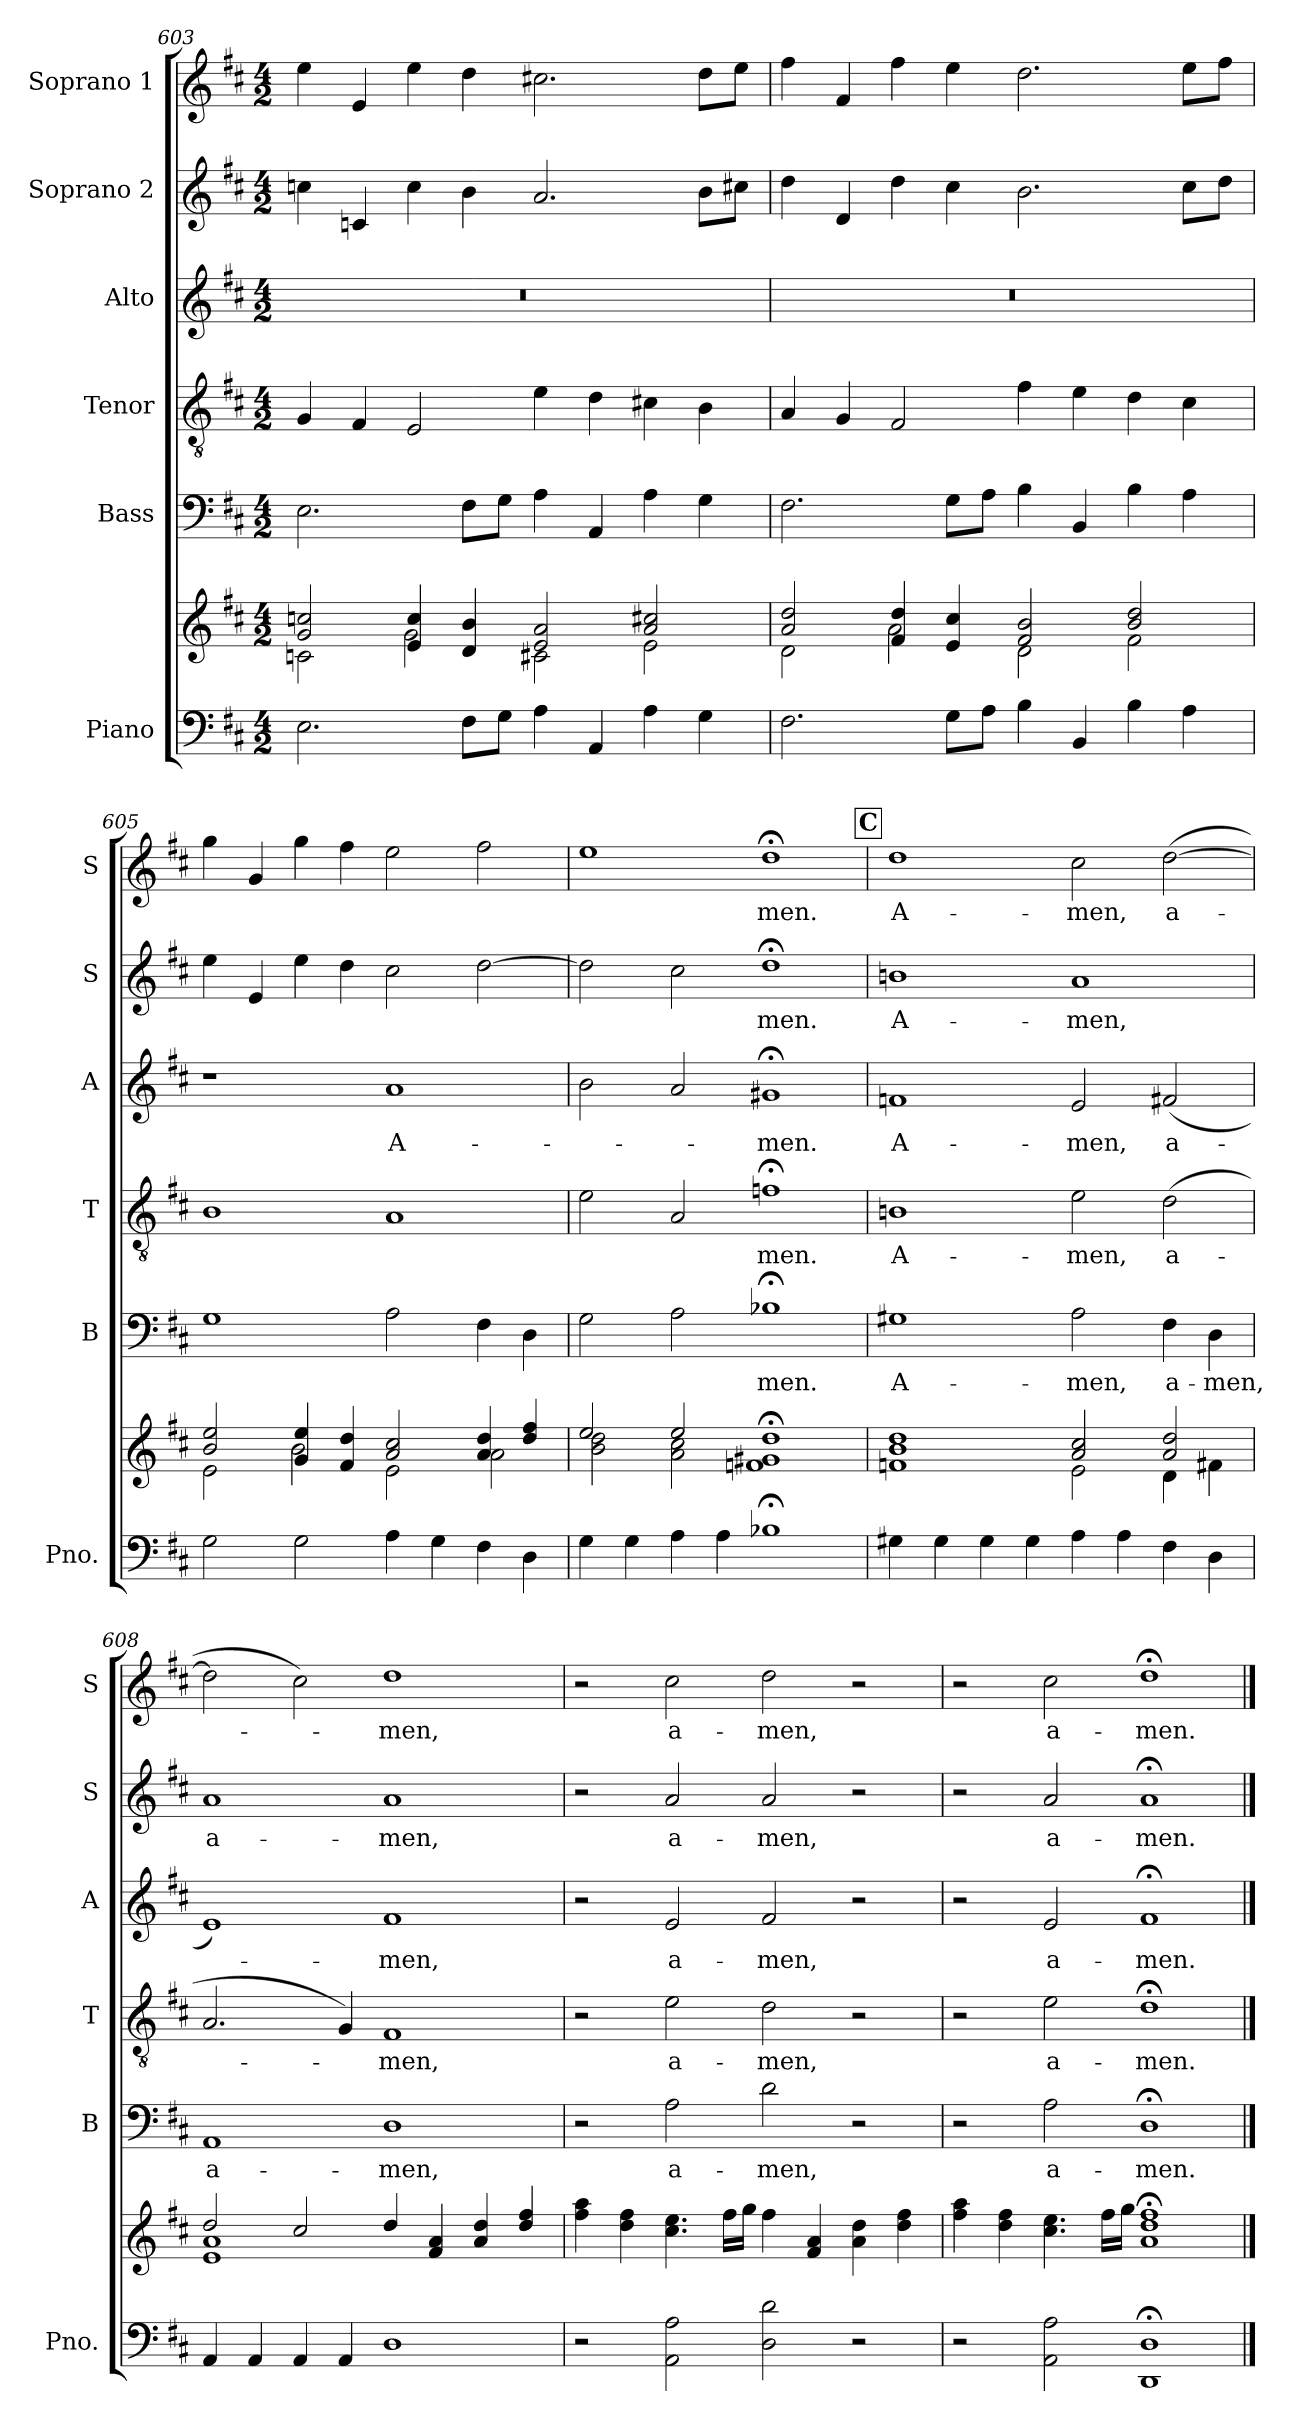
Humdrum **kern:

**kern	**kern	**kern	**text	**kern	**text	**kern	**text	**kern	**text	**kern	**text
*part6	*part6	*part5	*part5	*part4	*part4	*part3	*part3	*part2	*part2	*part1	*part1
*staff7	*staff6	*staff5	*staff5	*staff4	*staff4	*staff3	*staff3	*staff2	*staff2	*staff1	*staff1
*I"Piano	*	*I"Bass	*	*I"Tenor	*	*I"Alto	*	*I"Soprano 2	*	*I"Soprano 1	*
*I'Pno.	*	*I'B	*	*I'T	*	*I'A	*	*I'S	*	*I'S	*
*clefF4	*clefG2	*clefF4	*	*clefGv2	*	*clefG2	*	*clefG2	*	*clefG2	*
*k[f#c#]	*k[f#c#]	*k[f#c#]	*	*k[f#c#]	*	*k[f#c#]	*	*k[f#c#]	*	*k[f#c#]	*
*D:	*D:	*D:	*	*D:	*	*D:	*	*D:	*	*D:	*
*M4/2	*M4/2	*M4/2	*	*M4/2	*	*M4/2	*	*M4/2	*	*M4/2	*
=603	=603	=603	=603	=603	=603	=603	=603	=603	=603	=603	=603
*	*^	*	*	*	*	*	*	*	*	*	*
2.E\	2g/ 2ccn/	2cn\	2.E\	.	4G/	.	0r	.	4ccn\	.	4ee\	.
.	.	.	.	.	4F#/	.	.	.	4cn/	.	4e/	.
.	4e/ 4cc/	2g\	.	.	2E/	.	.	.	4cc\	.	4ee\	.
8F#\L	4d/ 4b/	.	8F#\L	.	.	.	.	.	4b\	.	4dd\	.
8G\J	.	.	8G\J	.	.	.	.	.	.	.	.	.
4A\	2e/ 2a/	2c#X\	4A\	.	4e\	.	.	.	2.a/	.	2.cc#X\	.
4AA/	.	.	4AA/	.	4d\	.	.	.	.	.	.	.
4A\	2a/ 2cc#X/	2e\	4A\	.	4c#X\	.	.	.	.	.	.	.
4G\	.	.	4G\	.	4B\	.	.	.	8b\L	.	8dd\L	.
.	.	.	.	.	.	.	.	.	8cc#X\J	.	8ee\J	.
!!LO:PB:g=z
=604	=604	=604	=604	=604	=604	=604	=604	=604	=604	=604	=604	=604
2.F#\	2a/ 2dd/	2d\	2.F#\	.	4A/	.	0r	.	4dd\	.	4ff#\	.
.	.	.	.	.	4G/	.	.	.	4d/	.	4f#/	.
.	4f#/ 4dd/	2a\	.	.	2F#/	.	.	.	4dd\	.	4ff#\	.
8G\L	4e/ 4cc#/	.	8G\L	.	.	.	.	.	4cc#\	.	4ee\	.
8A\J	.	.	8A\J	.	.	.	.	.	.	.	.	.
4B\	2f#/ 2b/	2d\	4B\	.	4f#\	.	.	.	2.b\	.	2.dd\	.
4BB/	.	.	4BB/	.	4e\	.	.	.	.	.	.	.
4B\	2b/ 2dd/	2f#\	4B\	.	4d\	.	.	.	.	.	.	.
4A\	.	.	4A\	.	4c#\	.	.	.	8cc#\L	.	8ee\L	.
.	.	.	.	.	.	.	.	.	8dd\J	.	8ff#\J	.
=605	=605	=605	=605	=605	=605	=605	=605	=605	=605	=605	=605	=605
2G\	2b/ 2ee/	2e\	1G	.	1B	.	1r	.	4ee\	.	4gg\	.
.	.	.	.	.	.	.	.	.	4e/	.	4g/	.
2G\	4g/ 4ee/	2b\	.	.	.	.	.	.	4ee\	.	4gg\	.
.	4f#/ 4dd/	.	.	.	.	.	.	.	4dd\	.	4ff#\	.
!	!	!	!	!	!	!	!	!LO:LY:b	!	!	!	!
4A\	2a/ 2cc#/	2e\	2A\	.	1A	.	1a	A-	2cc#\	.	2ee\	.
4G\	.	.	.	.	.	.	.	.	.	.	.	.
4F#\	4a/ 4dd/	2a\	4F#\	.	.	.	.	.	[2dd\	.	2ff#\	.
4D\	4dd/ 4ff#/	.	4D\	.	.	.	.	.	.	.	.	.
=606	=606	=606	=606	=606	=606	=606	=606	=606	=606	=606	=606	=606
4G\	2ee/	2b\ 2dd\	2G\	.	2e\	.	2b\	.	2dd\]	.	1ee	.
4G\	.	.	.	.	.	.	.	.	.	.	.	.
4A\	2ee/	2a\ 2cc#\	2A\	.	2A/	.	2a/	.	2cc#\	.	.	.
4A\	.	.	.	.	.	.	.	.	.	.	.	.
!	!	!	!	!LO:LY:b	!	!LO:LY:b	!	!LO:LY:b	!	!LO:LY:b	!	!LO:LY:b
1B-X;<	1dd;<	1fn 1g#X	1B-X;<	-men.	1fn;<	-men.	1g#X;<	-men.	1dd;<	-men.	1dd;<	-men.
!!LO:LB:g=z
!!LO:REH:place=s1:a:B:fs=14:t=C
=607	=607	=607	=607	=607	=607	=607	=607	=607	=607	=607	=607	=607
!	!	!	!	!LO:LY:b	!	!LO:LY:b	!	!LO:LY:b	!	!LO:LY:b	!	!LO:LY:b
4G#X\	1b 1dd	1fn	1G#X	A-	1Bni	A-	1fn	A-	1bni	A-	1dd	A-
4G#\	.	.	.	.	.	.	.	.	.	.	.	.
4G#\	.	.	.	.	.	.	.	.	.	.	.	.
4G#\	.	.	.	.	.	.	.	.	.	.	.	.
!	!	!	!	!LO:LY:b	!	!LO:LY:b	!	!LO:LY:b	!	!LO:LY:b	!	!LO:LY:b
4A\	2a/ 2cc#/	2e\	2A\	-men,	2e\	-men,	2e/	-men,	1a	-men,	2cc#i\	-men,
4A\	.	.	.	.	.	.	.	.	.	.	.	.
!	!	!	!	!LO:LY:b	!	!LO:LY:b	!	!LO:LY:b	!	!	!	!LO:LY:b
4F#\	2a/ 2dd/	4d\	4F#\	a-	(2d\	a-	(2f#X/	a-	.	.	(>[2dd\	a-
!	!	!	!	!LO:LY:b	!	!	!	!	!	!	!	!
4D\	.	4f#X\	4D\	-men,	.	.	.	.	.	.	.	.
=608	=608	=608	=608	=608	=608	=608	=608	=608	=608	=608	=608	=608
!	!	!	!	!LO:LY:b	!	!	!	!	!	!LO:LY:b	!	!
4AA/	2dd/	1e 1a	1AA	a-	2.A/	.	1e)	.	1a	a-	2dd\]	.
4AA/	.	.	.	.	.	.	.	.	.	.	.	.
4AA/	2cc#/	.	.	.	.	.	.	.	.	.	2cc#\)	.
4AA/	.	.	.	.	4G/)	.	.	.	.	.	.	.
!	!	!	!	!LO:LY:b	!	!LO:LY:b	!	!LO:LY:b	!	!LO:LY:b	!	!LO:LY:b
1D	4dd/	1ryy	1D	-men,	1F#	-men,	1f#	-men,	1a	-men,	1dd	-men,
.	4f#/ 4a/	.	.	.	.	.	.	.	.	.	.	.
.	4a/ 4dd/	.	.	.	.	.	.	.	.	.	.	.
.	4dd/ 4ff#/	.	.	.	.	.	.	.	.	.	.	.
*	*v	*v	*	*	*	*	*	*	*	*	*	*
=609	=609	=609	=609	=609	=609	=609	=609	=609	=609	=609	=609
2r	4ff#\ 4aa\	2r	.	2r	.	2r	.	2r	.	2r	.
.	4dd\ 4ff#\	.	.	.	.	.	.	.	.	.	.
!	!	!	!LO:LY:b	!	!LO:LY:b	!	!LO:LY:b	!	!LO:LY:b	!	!LO:LY:b
2AA\ 2A\	4.cc#\ 4.ee\	2A\	a-	2e\	a-	2e/	a-	2a/	a-	2cc#\	a-
.	16ff#\LL	.	.	.	.	.	.	.	.	.	.
.	16gg\JJ	.	.	.	.	.	.	.	.	.	.
!	!	!	!LO:LY:b	!	!LO:LY:b	!	!LO:LY:b	!	!LO:LY:b	!	!LO:LY:b
2D\ 2d\	4ff#\	2d\	-men,	2d\	-men,	2f#/	-men,	2a/	-men,	2dd\	-men,
.	4f#/ 4a/	.	.	.	.	.	.	.	.	.	.
2r	4a\ 4dd\	2r	.	2r	.	2r	.	2r	.	2r	.
.	4dd\ 4ff#\	.	.	.	.	.	.	.	.	.	.
=610	=610	=610	=610	=610	=610	=610	=610	=610	=610	=610	=610
2r	4ff#\ 4aa\	2r	.	2r	.	2r	.	2r	.	2r	.
.	4dd\ 4ff#\	.	.	.	.	.	.	.	.	.	.
!	!	!	!LO:LY:b	!	!LO:LY:b	!	!LO:LY:b	!	!LO:LY:b	!	!LO:LY:b
2AA\ 2A\	4.cc#\ 4.ee\	2A\	a-	2e\	a-	2e/	a-	2a/	a-	2cc#\	a-
.	16ff#\LL	.	.	.	.	.	.	.	.	.	.
.	16gg\JJ	.	.	.	.	.	.	.	.	.	.
!	!	!	!LO:LY:b	!	!LO:LY:b	!	!LO:LY:b	!	!LO:LY:b	!	!LO:LY:b
1DD;< 1D;<	1a;< 1dd;< 1ff#;<	1D;<	-men.	1d;<	-men.	1f#;<	-men.	1a;<	-men.	1dd;<	-men.
==	==	==	==	==	==	==	==	==	==	==	==
*-	*-	*-	*-	*-	*-	*-	*-	*-	*-	*-	*-
